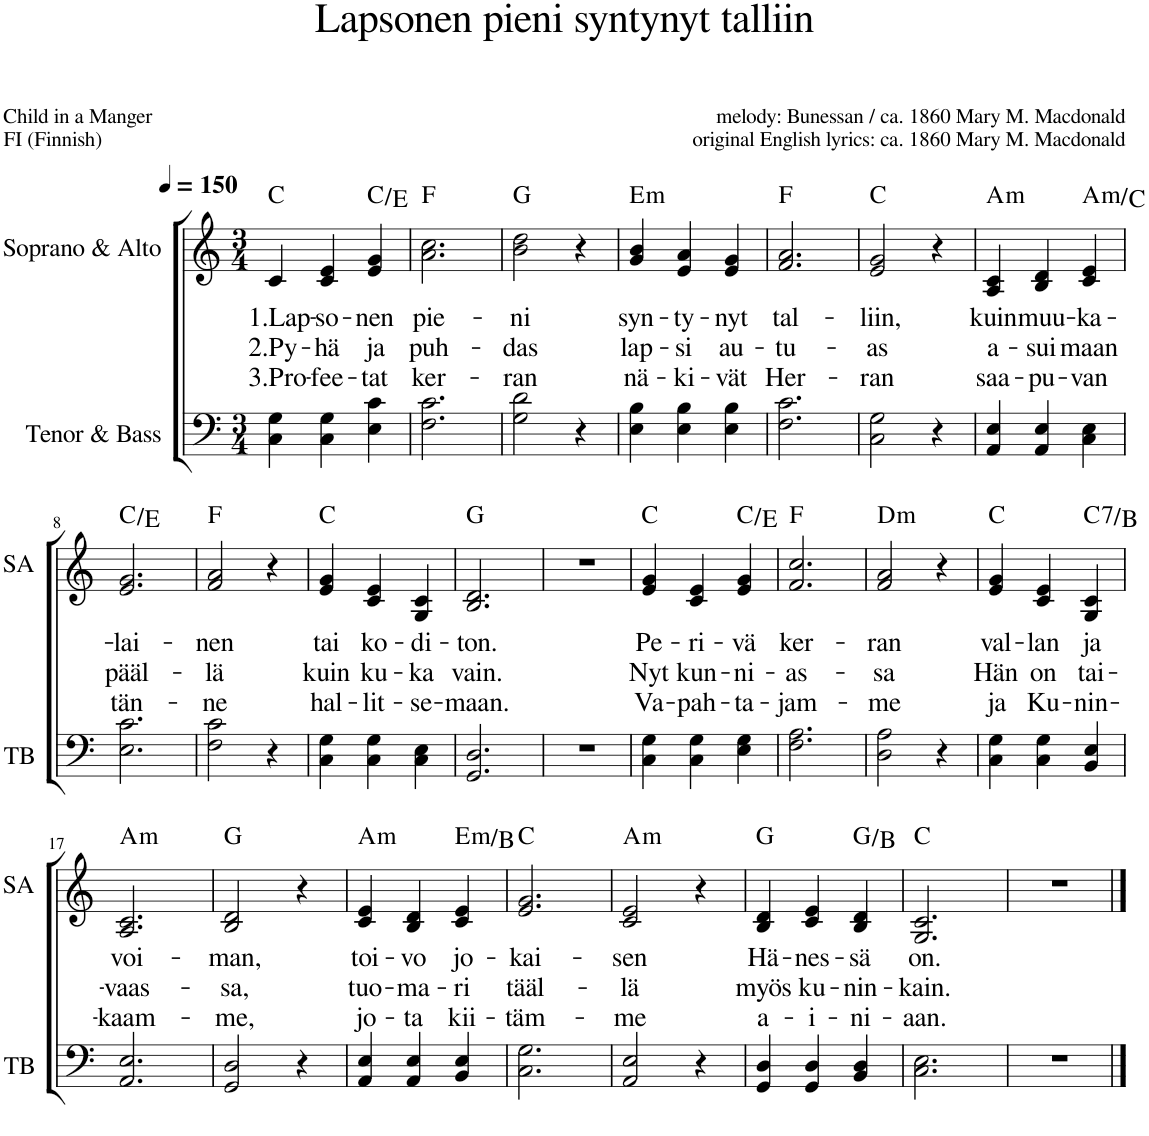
**kern	**kern	**text	**text	**text	**harte
*part2	*part1	*part1	*part1	*part1	*part1
*staff2	*staff1	*staff1	*staff1	*staff1	*
*I"Tenor &amp; Bass	*I"Soprano &amp; Alto	*	*	*	*
*I'TB	*I'SA	*	*	*	*
*clefF4	*clefG2	*	*	*	*
*k[]	*k[]	*	*	*	*
*M3/4	*M3/4	*	*	*	*
*MM150	*MM150	*	*	*	*
=1	=1	=1	=1	=1	=1
!	!	!LO:LY:b	!LO:LY:b	!LO:LY:b	!
4C\ 4G\	4c/	1.Lap-	2.Py-	3.Pro-	C:maj
!	!	!LO:LY:b	!LO:LY:b	!LO:LY:b	!
4C\ 4G\	4c/ 4e/	-so-	-hä	-fee-	.
!	!	!LO:LY:b	!LO:LY:b	!LO:LY:b	!
4E\ 4c\	4e/ 4g/	-nen	ja	-tat	C:maj/3
=2	=2	=2	=2	=2	=2
!	!	!LO:LY:b	!LO:LY:b	!LO:LY:b	!
2.F\ 2.c\	2.a\ 2.cc\	pie-	puh-	ker-	F:maj
=3	=3	=3	=3	=3	=3
!	!	!LO:LY:b	!LO:LY:b	!LO:LY:b	!
2G\ 2d\	2b\ 2dd\	-ni	-das	-ran	G:maj
4r	4r	.	.	.	.
=4	=4	=4	=4	=4	=4
!	!	!LO:LY:b	!LO:LY:b	!LO:LY:b	!LO:H:kt=m
4E\ 4B\	4g/ 4b/	syn-	lap-	nä-	E:min
!	!	!LO:LY:b	!LO:LY:b	!LO:LY:b	!
4E\ 4B\	4e/ 4a/	-ty-	-si	-ki-	.
!	!	!LO:LY:b	!LO:LY:b	!LO:LY:b	!
4E\ 4B\	4e/ 4g/	-nyt	au-	-vät	.
=5	=5	=5	=5	=5	=5
!	!	!LO:LY:b	!LO:LY:b	!LO:LY:b	!
2.F\ 2.c\	2.f/ 2.a/	tal-	-tu-	Her-	F:maj
=6	=6	=6	=6	=6	=6
!	!	!LO:LY:b	!LO:LY:b	!LO:LY:b	!
2C\ 2G\	2e/ 2g/	-liin,	-as	-ran	C:maj
4r	4r	.	.	.	.
=7	=7	=7	=7	=7	=7
!	!	!LO:LY:b	!LO:LY:b	!LO:LY:b	!LO:H:kt=m
4AA/ 4E/	4A/ 4c/	kuin	a-	saa-	A:min
!	!	!LO:LY:b	!LO:LY:b	!LO:LY:b	!
4AA/ 4E/	4B/ 4d/	muu-	-sui	-pu-	.
!	!	!LO:LY:b	!LO:LY:b	!LO:LY:b	!LO:H:kt=m
4C\ 4E\	4c/ 4e/	-ka-	maan	-van	A:min/b3
!!LO:LB:g=z
=8	=8	=8	=8	=8	=8
!	!	!LO:LY:b	!LO:LY:b	!LO:LY:b	!
2.E\ 2.c\	2.e/ 2.g/	-lai-	pääl-	tän-	C:maj/3
=9	=9	=9	=9	=9	=9
!	!	!LO:LY:b	!LO:LY:b	!LO:LY:b	!
2F\ 2c\	2f/ 2a/	-nen	-lä	-ne	F:maj
4r	4r	.	.	.	.
=10	=10	=10	=10	=10	=10
!	!	!LO:LY:b	!LO:LY:b	!LO:LY:b	!
4C\ 4G\	4e/ 4g/	tai	kuin	hal-	C:maj
!	!	!LO:LY:b	!LO:LY:b	!LO:LY:b	!
4C\ 4G\	4c/ 4e/	ko-	ku-	-lit-	.
!	!	!LO:LY:b	!LO:LY:b	!LO:LY:b	!
4C\ 4E\	4G/ 4c/	-di-	-ka	-se-	.
=11	=11	=11	=11	=11	=11
!	!	!LO:LY:b	!LO:LY:b	!LO:LY:b	!
2.GG/ 2.D/	2.B/ 2.d/	-ton.	vain.	-maan.	G:maj
=12	=12	=12	=12	=12	=12
2.r	2.r	.	.	.	.
=13	=13	=13	=13	=13	=13
!	!	!LO:LY:b	!LO:LY:b	!LO:LY:b	!
4C\ 4G\	4e/ 4g/	Pe-	Nyt	Va-	C:maj
!	!	!LO:LY:b	!LO:LY:b	!LO:LY:b	!
4C\ 4G\	4c/ 4e/	-ri-	kun-	-pah-	.
!	!	!LO:LY:b	!LO:LY:b	!LO:LY:b	!
4E\ 4G\	4e/ 4g/	-vä	-ni-	-ta-	C:maj/3
=14	=14	=14	=14	=14	=14
!	!	!LO:LY:b	!LO:LY:b	!LO:LY:b	!
2.F\ 2.A\	2.f/ 2.cc/	ker-	-as-	-jam-	F:maj
=15	=15	=15	=15	=15	=15
!	!	!LO:LY:b	!LO:LY:b	!LO:LY:b	!LO:H:kt=m
2D\ 2A\	2f/ 2a/	-ran	-sa	-me	D:min
4r	4r	.	.	.	.
=16	=16	=16	=16	=16	=16
!	!	!LO:LY:b	!LO:LY:b	!LO:LY:b	!
4C\ 4G\	4e/ 4g/	val-	Hän	ja	C:maj
!	!	!LO:LY:b	!LO:LY:b	!LO:LY:b	!
4C\ 4G\	4c/ 4e/	-lan	on	Ku-	.
!	!	!LO:LY:b	!LO:LY:b	!LO:LY:b	!LO:H:kt=7
4BB/ 4E/	4G/ 4c/	ja	tai-	-nin-	C:7/7
!!LO:LB:g=z
=17	=17	=17	=17	=17	=17
!	!	!LO:LY:b	!LO:LY:b	!LO:LY:b	!LO:H:kt=m
2.AA/ 2.E/	2.A/ 2.c/	voi-	-vaas-	-kaam-	A:min
=18	=18	=18	=18	=18	=18
!	!	!LO:LY:b	!LO:LY:b	!LO:LY:b	!
2GG/ 2D/	2B/ 2d/	-man,	-sa,	-me,	G:maj
4r	4r	.	.	.	.
=19	=19	=19	=19	=19	=19
!	!	!LO:LY:b	!LO:LY:b	!LO:LY:b	!LO:H:kt=m
4AA/ 4E/	4c/ 4e/	toi-	tuo-	jo-	A:min
!	!	!LO:LY:b	!LO:LY:b	!LO:LY:b	!
4AA/ 4E/	4B/ 4d/	-vo	-ma-	-ta	.
!	!	!LO:LY:b	!LO:LY:b	!LO:LY:b	!LO:H:kt=m
4BB/ 4E/	4c/ 4e/	jo-	-ri	kii-	E:min/5
=20	=20	=20	=20	=20	=20
!	!	!LO:LY:b	!LO:LY:b	!LO:LY:b	!
2.C\ 2.G\	2.e/ 2.g/	-kai-	tääl-	-täm-	C:maj
=21	=21	=21	=21	=21	=21
!	!	!LO:LY:b	!LO:LY:b	!LO:LY:b	!LO:H:kt=m
2AA/ 2E/	2c/ 2e/	-sen	-lä	-me	A:min
4r	4r	.	.	.	.
=22	=22	=22	=22	=22	=22
!	!	!LO:LY:b	!LO:LY:b	!LO:LY:b	!
4GG/ 4D/	4B/ 4d/	Hä-	myös	a-	G:maj
!	!	!LO:LY:b	!LO:LY:b	!LO:LY:b	!
4GG/ 4D/	4c/ 4e/	-nes-	ku-	-i-	.
!	!	!LO:LY:b	!LO:LY:b	!LO:LY:b	!
4BB/ 4D/	4B/ 4d/	-sä	-nin-	-ni-	G:maj/3
=23	=23	=23	=23	=23	=23
!	!	!LO:LY:b	!LO:LY:b	!LO:LY:b	!LO:H:n=2:kt=N.C.
2.C\ 2.E\	2.G/ 2.c/	on.	-kain.	-aan.	C:maj N
=24	=24	=24	=24	=24	=24
2.r	2.r	.	.	.	.
==	==	==	==	==	==
*-	*-	*-	*-	*-	*-
